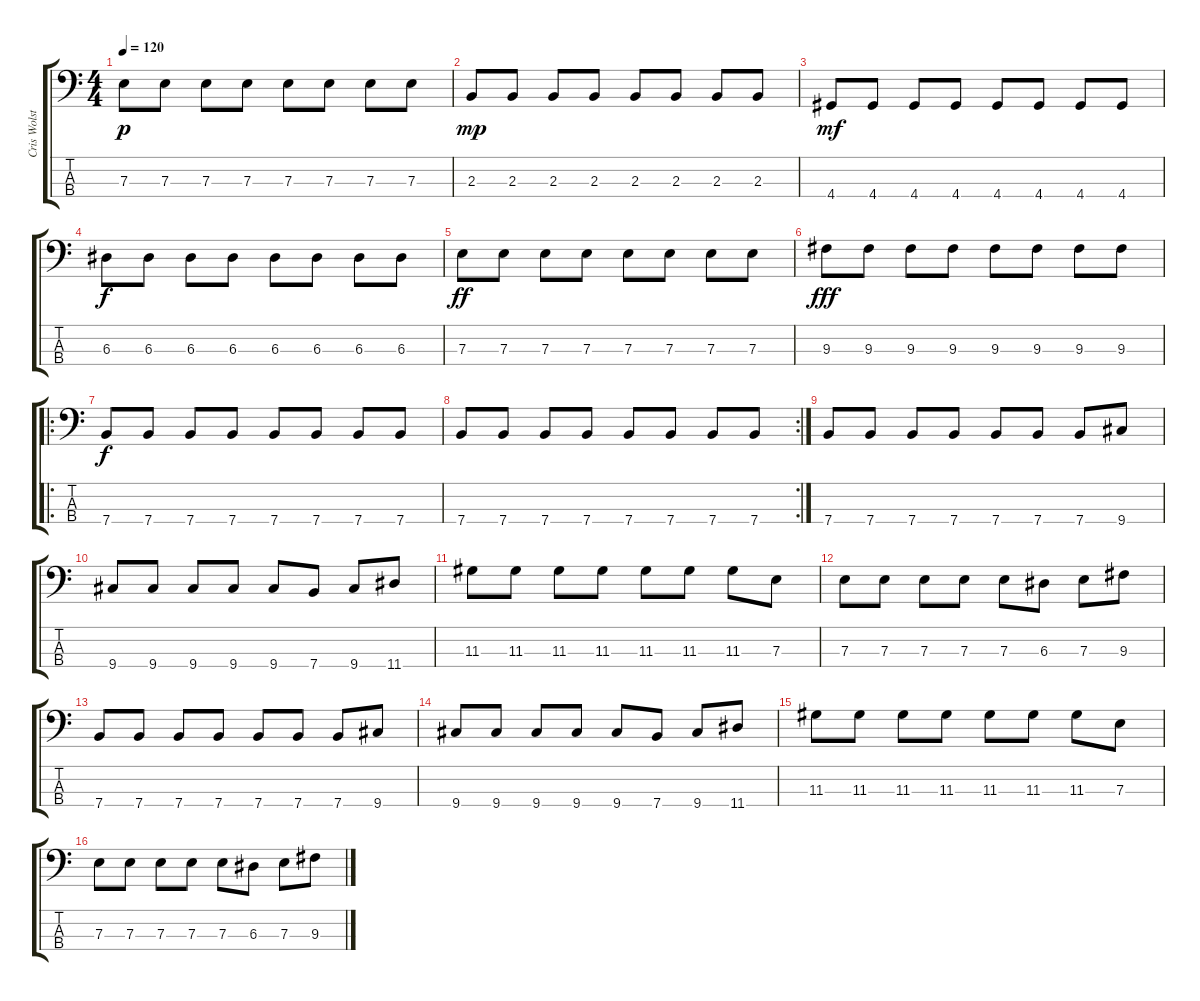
\track ("Cris Wolstenholme" "Cris Wolst") {instrument distortionguitar}
\staff {score tabs}
\tuning (G2 D2 A1 E1) {hide}
\ts (4 4)
\tempo 120
\clef f4
\ks c
7.3.8{dy p} 7.3.8 7.3.8 7.3.8 7.3.8 7.3.8 7.3.8 7.3.8 |
2.3.8{dy mp} 2.3.8 2.3.8 2.3.8 2.3.8 2.3.8 2.3.8 2.3.8 |
4.4.8{dy mf} 4.4.8 4.4.8 4.4.8 4.4.8 4.4.8 4.4.8 4.4.8 |
6.3.8{dy f} 6.3.8 6.3.8 6.3.8 6.3.8 6.3.8 6.3.8 6.3.8 |
7.3.8{dy ff} 7.3.8 7.3.8 7.3.8 7.3.8 7.3.8 7.3.8 7.3.8 |
9.3.8{dy fff} 9.3.8 9.3.8 9.3.8 9.3.8 9.3.8 9.3.8 9.3.8 |
\ro
7.4.8{dy f instrument distortionguitar} 7.4.8 7.4.8 7.4.8 7.4.8 7.4.8 7.4.8 7.4.8 |
\rc 2
7.4.8 7.4.8 7.4.8 7.4.8 7.4.8 7.4.8 7.4.8 7.4.8 |
7.4.8 7.4.8 7.4.8 7.4.8 7.4.8 7.4.8 7.4.8 9.4.8 |
9.4.8 9.4.8 9.4.8 9.4.8 9.4.8 7.4.8 9.4.8 11.4.8 |
11.3.8 11.3.8 11.3.8 11.3.8 11.3.8 11.3.8 11.3.8 7.3.8 |
7.3.8 7.3.8 7.3.8 7.3.8 7.3.8 6.3.8 7.3.8 9.3.8 |
7.4.8 7.4.8 7.4.8 7.4.8 7.4.8 7.4.8 7.4.8 9.4.8 |
9.4.8 9.4.8 9.4.8 9.4.8 9.4.8 7.4.8 9.4.8 11.4.8 |
11.3.8 11.3.8 11.3.8 11.3.8 11.3.8 11.3.8 11.3.8 7.3.8 |
7.3.8 7.3.8 7.3.8 7.3.8 7.3.8 6.3.8 7.3.8 9.3.8
